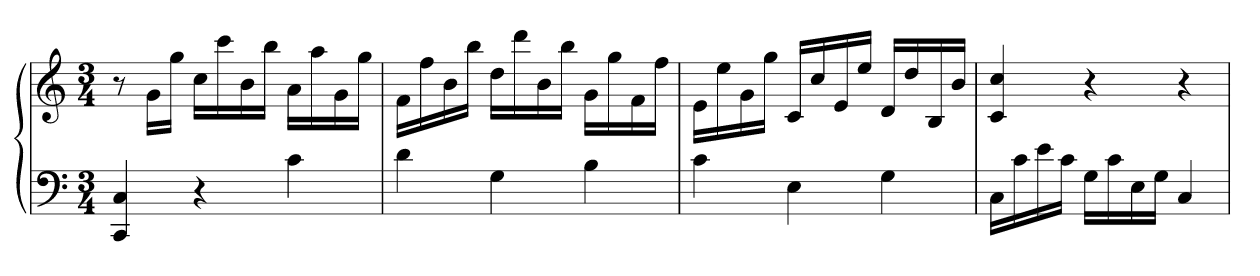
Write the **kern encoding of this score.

**kern	**kern
*part1	*part1
*staff2	*staff1
*clefF4	*clefG2
*k[]	*k[]
*M3/4	*M3/4
=	=
4CC 4C	8r
.	16gLL
.	16ggJJ
4r	16ccLL
.	16ccc
.	16b
.	16bbJJ
4c	16aLL
.	16aa
.	16g
.	16ggJJ
=256	=256
4d	16fLL
.	16ff
.	16b
.	16bbJJ
4G	16ddLL
.	16ddd
.	16b
.	16bbJJ
4B	16gLL
.	16gg
.	16f
.	16ffJJ
=257	=257
4c	16eLL
.	16ee
.	16g
.	16ggJJ
4E	16cLL
.	16cc
.	16e
.	16eeJJ
4G	16dLL
.	16dd
.	16B
.	16bJJ
=258	=258
16CLL	4c 4cc
16c	.
16e	.
16cJJ	.
16GLL	4r
16c	.
16E	.
16GJJ	.
4C	4r
=	=
*-	*-
